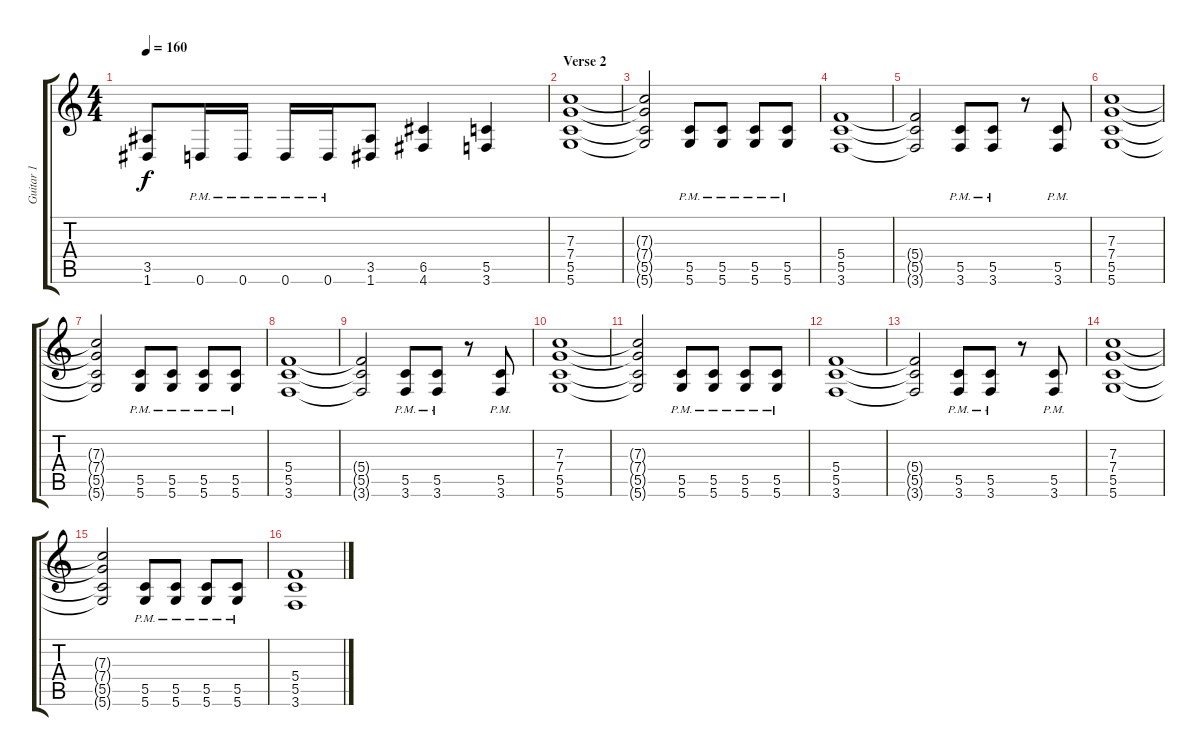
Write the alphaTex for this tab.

\track ("Guitar 1" "Guitar 1") {instrument overdrivenguitar}
\staff {score tabs}
\tuning (D4 A3 F3 C3 G2 D2) {hide}
\ts (4 4)
\tempo 160
\clef g2
\ks c
(3.5 1.6).8{dy f} 0.6{pm}.16 0.6{pm}.16 0.6{pm}.16 0.6{pm}.16 (3.5 1.6).8 (6.5 4.6).4 (5.5 3.6).4 |
\section ("" "Verse 2")
(7.3 7.4 5.5 5.6).1 |
(7.3{t} 7.4{t} 5.5{t} 5.6{t}).2 (5.5{pm} 5.6{pm}).8 (5.5{pm} 5.6{pm}).8 (5.5{pm} 5.6{pm}).8 (5.5{pm} 5.6{pm}).8 |
(5.4 5.5 3.6).1 |
(5.4{t} 5.5{t} 3.6{t}).2 (5.5{pm} 3.6{pm}).8 (5.5{pm} 3.6{pm}).8 r.8 (5.5{pm} 3.6{pm}).8 |
(7.3 7.4 5.5 5.6).1 |
(7.3{t} 7.4{t} 5.5{t} 5.6{t}).2 (5.5{pm} 5.6{pm}).8 (5.5{pm} 5.6{pm}).8 (5.5{pm} 5.6{pm}).8 (5.5{pm} 5.6{pm}).8 |
(5.4 5.5 3.6).1 |
(5.4{t} 5.5{t} 3.6{t}).2 (5.5{pm} 3.6{pm}).8 (5.5{pm} 3.6{pm}).8 r.8 (5.5{pm} 3.6{pm}).8 |
(7.3 7.4 5.5 5.6).1 |
(7.3{t} 7.4{t} 5.5{t} 5.6{t}).2 (5.5{pm} 5.6{pm}).8 (5.5{pm} 5.6{pm}).8 (5.5{pm} 5.6{pm}).8 (5.5{pm} 5.6{pm}).8 |
(5.4 5.5 3.6).1 |
(5.4{t} 5.5{t} 3.6{t}).2 (5.5{pm} 3.6{pm}).8 (5.5{pm} 3.6{pm}).8 r.8 (5.5{pm} 3.6{pm}).8 |
(7.3 7.4 5.5 5.6).1 |
(7.3{t} 7.4{t} 5.5{t} 5.6{t}).2 (5.5{pm} 5.6{pm}).8 (5.5{pm} 5.6{pm}).8 (5.5{pm} 5.6{pm}).8 (5.5{pm} 5.6{pm}).8 |
(5.4 5.5 3.6).1
